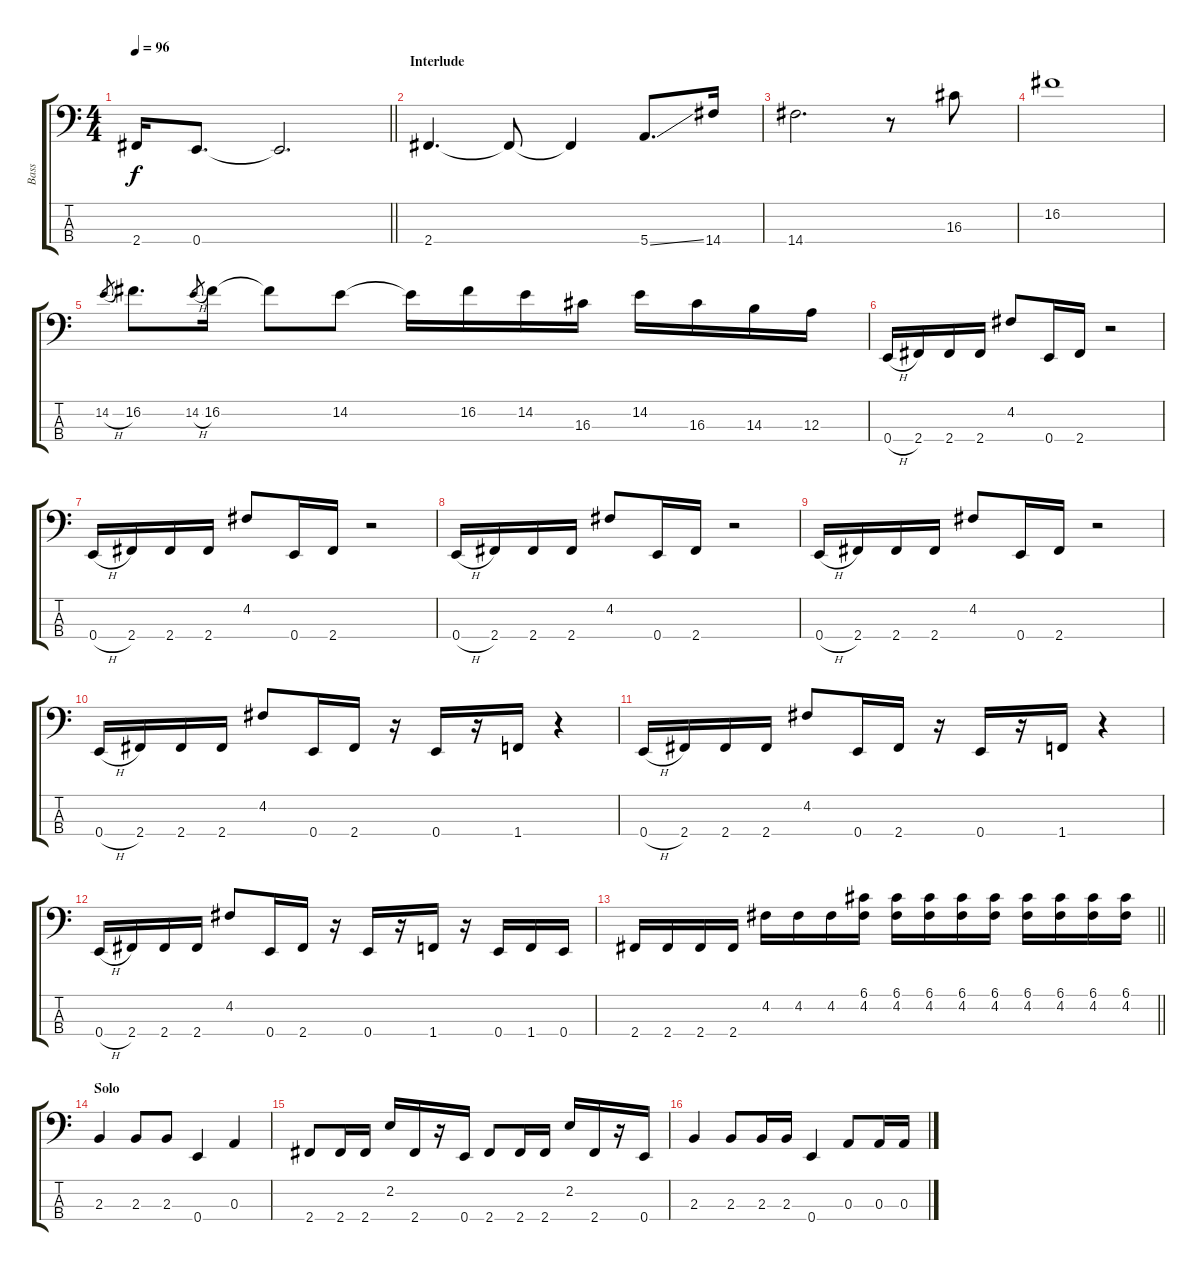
\track ("Bass" "Bass") {instrument electricbasspick}
\staff {score tabs}
\tuning (G2 D2 A1 E1) {hide}
\ts (4 4)
\tempo 96
\clef f4
\barLineRight lightlight
\ks c
2.4.16{dy f} 0.4.8{d} 0.4{t}.2{d} |
\section ("" "Interlude")
2.4.4{d} 2.4{t}.8 2.4{t}.4 5.4{ss}.8{d} 14.4.16 |
14.4.2{d} r.8 16.3.8 |
16.2.1 |
14.2{h}.8{gr} 16.2.8{d} 14.2{h}.8{gr} 16.2.16 16.2{t}.8 14.2.8 14.2{t}.16 16.2.16 14.2.16 16.3.16 14.2.16 16.3.16 14.3.16 12.3.16 |
0.4{h}.16 2.4.16 2.4.16 2.4.16 4.2.8 0.4.16 2.4.16 r.2 |
0.4{h}.16 2.4.16 2.4.16 2.4.16 4.2.8 0.4.16 2.4.16 r.2 |
0.4{h}.16 2.4.16 2.4.16 2.4.16 4.2.8 0.4.16 2.4.16 r.2 |
0.4{h}.16 2.4.16 2.4.16 2.4.16 4.2.8 0.4.16 2.4.16 r.2 |
0.4{h}.16 2.4.16 2.4.16 2.4.16 4.2.8 0.4.16 2.4.16 r.16 0.4.16 r.16 1.4.16 r.4 |
0.4{h}.16 2.4.16 2.4.16 2.4.16 4.2.8 0.4.16 2.4.16 r.16 0.4.16 r.16 1.4.16 r.4 |
0.4{h}.16 2.4.16 2.4.16 2.4.16 4.2.8 0.4.16 2.4.16 r.16 0.4.16 r.16 1.4.16 r.16 0.4.16 1.4.16 0.4.16 |
\barLineRight lightlight
2.4.16 2.4.16 2.4.16 2.4.16 4.2.16 4.2.16 4.2.16 (6.1 4.2).16 (6.1 4.2).16 (6.1 4.2).16 (6.1 4.2).16 (6.1 4.2).16 (6.1 4.2).16 (6.1 4.2).16 (6.1 4.2).16 (6.1 4.2).16 |
\section ("" "Solo")
2.3.4 2.3.8 2.3.8 0.4.4 0.3.4 |
2.4.8 2.4.16 2.4.16 2.2.16 2.4.16 r.16 0.4.16 2.4.8 2.4.16 2.4.16 2.2.16 2.4.16 r.16 0.4.16 |
2.3.4 2.3.8 2.3.16 2.3.16 0.4.4 0.3.8 0.3.16 0.3.16
